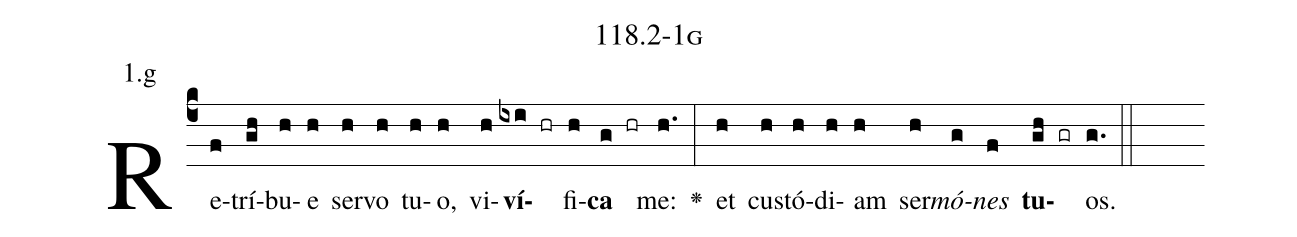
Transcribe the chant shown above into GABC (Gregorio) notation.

name: 118.2-1g;
annotation: 1.g;
%%
(c4)Re(f)trí(gh)bu(h)e(h) ser(h)vo(h) tu(h)o,(h) vi(h)<b>ví</b>(ixi hr)fi(h)<b>ca</b>(g hr) me:(h.) <v>\greheightstar</v>(:) et(h) cus(h)tó(h)di(h)am(h) ser(h)<i>mó</i>(g)<i>nes</i>(f) <b>tu</b>(gh gr)os.(g.) (::)


%E(h) u(h) o(g) u(f) a(gh) e.(g.) (::)
